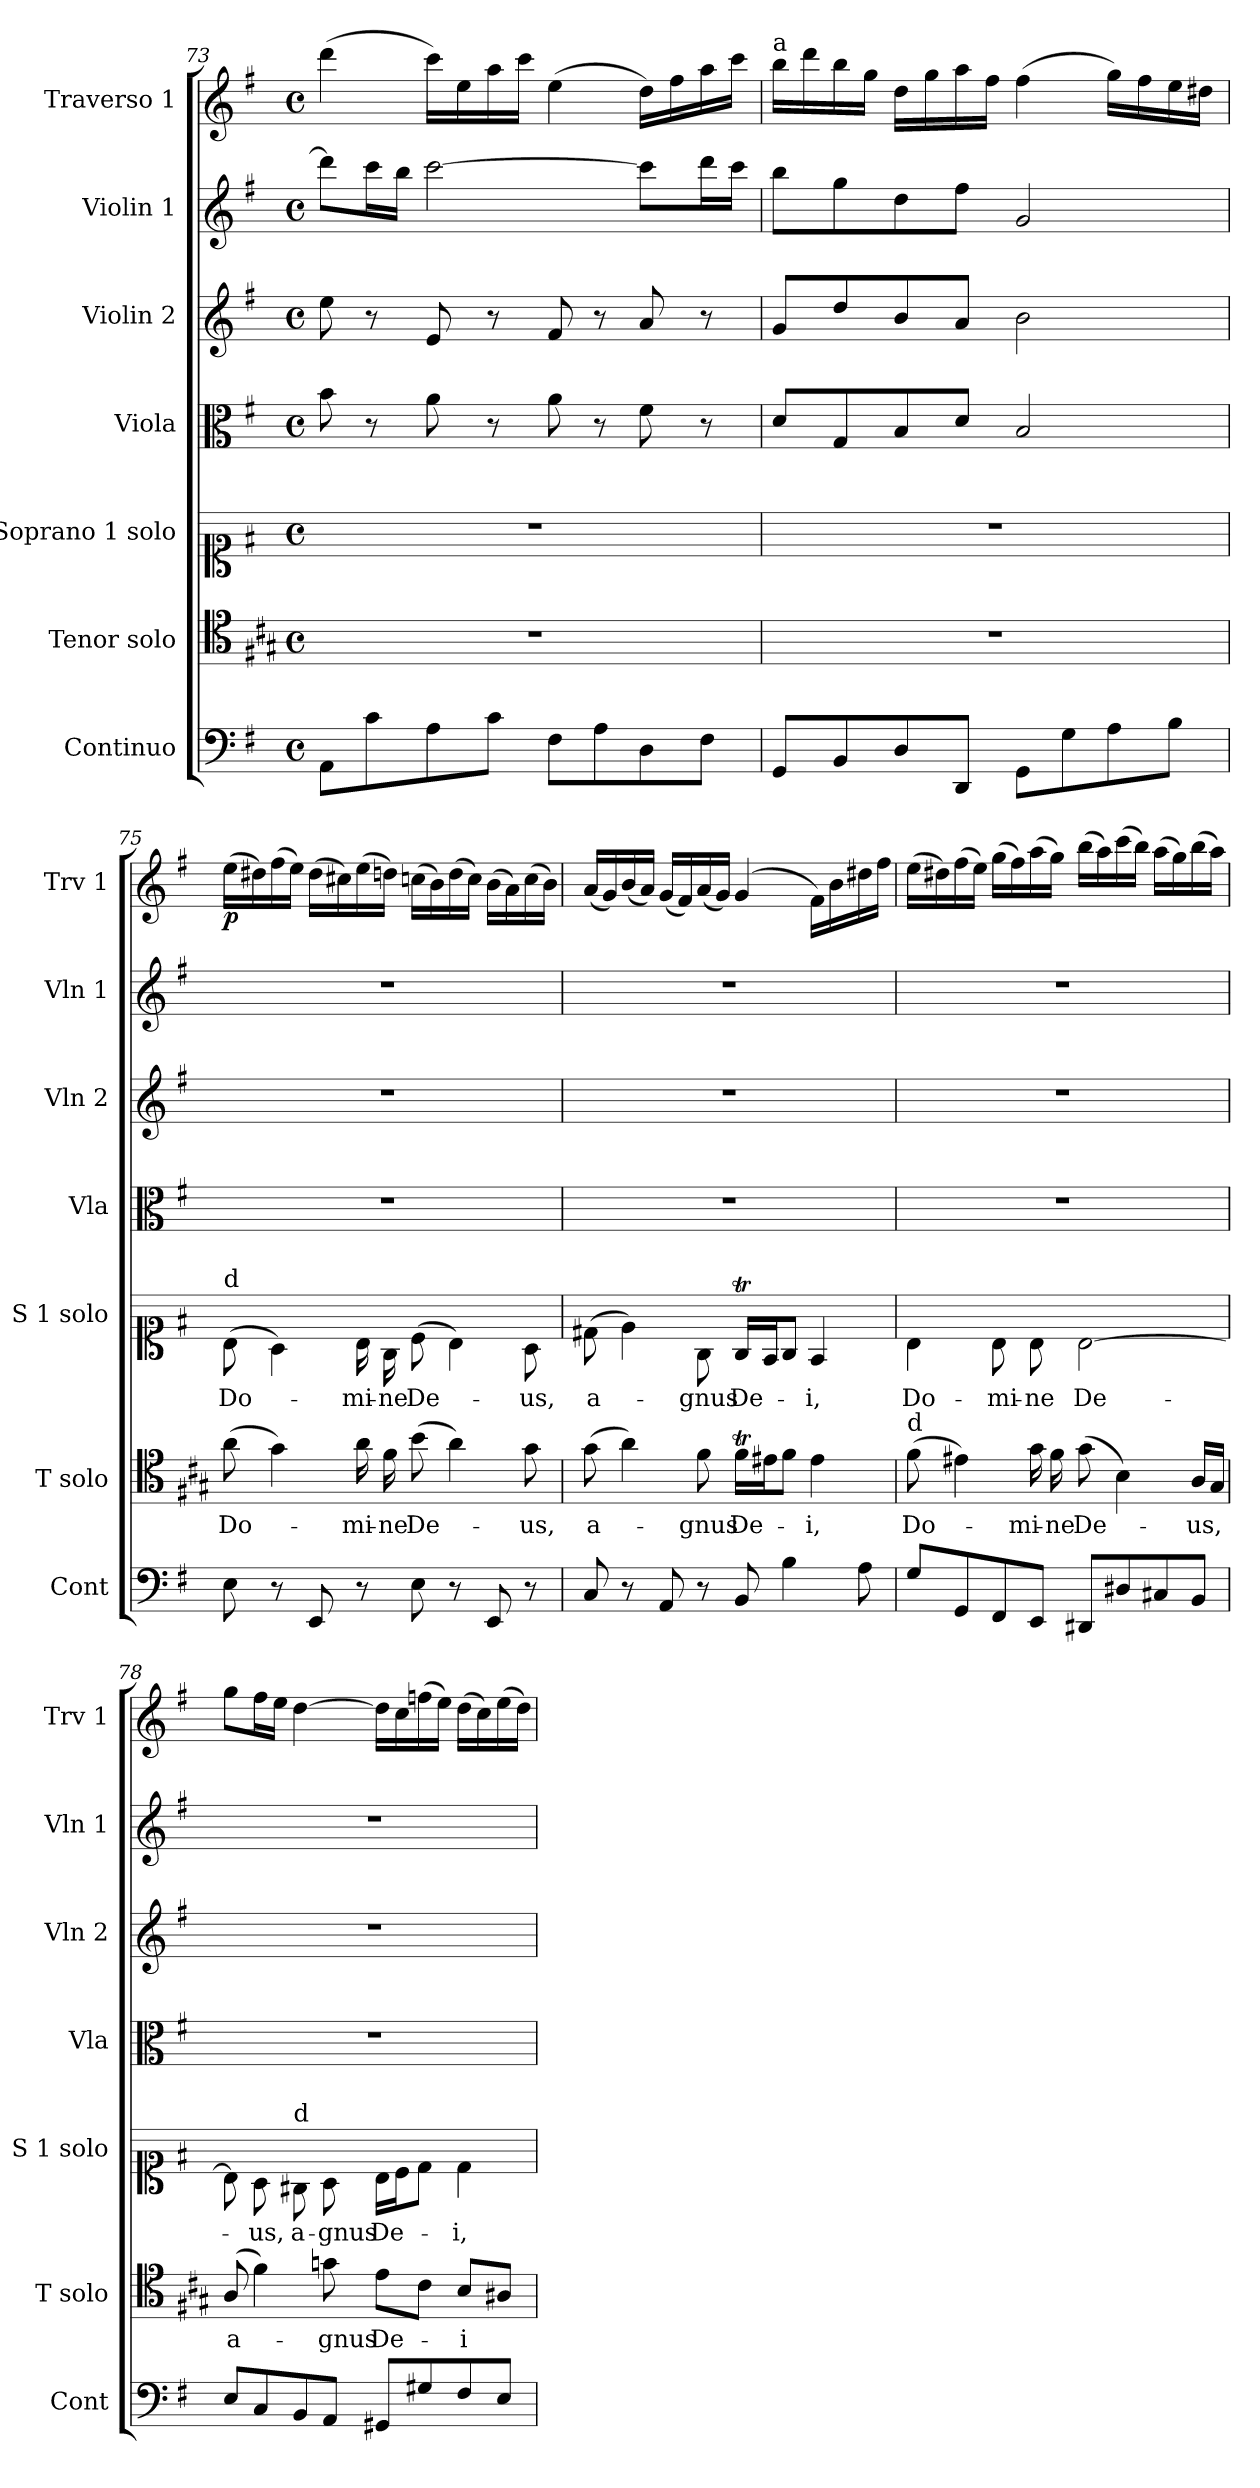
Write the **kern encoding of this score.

**kern	**kern	**text	**kern	**text	**kern	**kern	**kern	**kern	**dynam
*part7	*part6	*part6	*part5	*part5	*part4	*part3	*part2	*part1	*part1
*staff7	*staff6	*staff6	*staff5	*staff5	*staff4	*staff3	*staff2	*staff1	*staff1
*I"Continuo	*I"Tenor solo	*	*I"Soprano 1 solo	*	*I"Viola	*I"Violin 2	*I"Violin 1	*I"Traverso 1	*
*I'Cont	*I'T solo	*	*I'S 1 solo	*	*I'Vla	*I'Vln 2	*I'Vln 1	*I'Trv 1	*
*clefF4	*clefC4	*	*clefC1	*	*clefC3	*clefG2	*clefG2	*clefG2	*
*	*ITrd1c2	*	*ITrd-7c-12	*	*	*	*	*	*
*k[f#]	*k[f#]	*	*k[f#]	*	*k[f#]	*k[f#]	*k[f#]	*k[f#]	*
*M4/4	*M4/4	*	*M4/4	*	*M4/4	*M4/4	*M4/4	*M4/4	*
*met(c)	*met(c)	*	*met(c)	*	*met(c)	*met(c)	*met(c)	*met(c)	*
=73	=73	=73	=73	=73	=73	=73	=73	=73	=73
8AA\L	1r	.	1r	.	8b\	8ee\	8ddd\L]	(4ddd\	.
8c\	.	.	.	.	8r	8r	16ccc\L	.	.
.	.	.	.	.	.	.	16bb\JJ	.	.
8A\	.	.	.	.	8a\	8e/	[2ccc\	16ccc\LL)	.
.	.	.	.	.	.	.	.	16ee\	.
8c\J	.	.	.	.	8r	8r	.	16aa\	.
.	.	.	.	.	.	.	.	16ccc\JJ	.
8F#\L	.	.	.	.	8a\	8f#/	.	(4ee\	.
8A\	.	.	.	.	8r	8r	.	.	.
8D\	.	.	.	.	8f#\	8a/	8ccc\L]	16dd\LL)	.
.	.	.	.	.	.	.	.	16ff#\	.
8F#\J	.	.	.	.	8r	8r	16ddd\L	16aa\	.
.	.	.	.	.	.	.	16ccc\JJ	16ccc\JJ	.
=74	=74	=74	=74	=74	=74	=74	=74	=74	=74
!	!	!	!	!	!	!	!	!LO:TX:a:t=a	!
8GG/L	1r	.	1r	.	8d/L	8g/L	8bb\L	16bb\LL	.
.	.	.	.	.	.	.	.	16ddd\	.
8BB/	.	.	.	.	8G/	8dd/	8gg\	16bb\	.
.	.	.	.	.	.	.	.	16gg\JJ	.
8D/	.	.	.	.	8B/	8b/	8dd\	16dd\LL	.
.	.	.	.	.	.	.	.	16gg\	.
8DD/J	.	.	.	.	8d/J	8a/J	8ff#\J	16aa\	.
.	.	.	.	.	.	.	.	16ff#\JJ	.
8GG\L	.	.	.	.	2B/	2b\	2g/	(4ff#\	.
8G\	.	.	.	.	.	.	.	.	.
8A\	.	.	.	.	.	.	.	16gg\LL)	.
.	.	.	.	.	.	.	.	16ff#\	.
8B\J	.	.	.	.	.	.	.	16ee\	.
.	.	.	.	.	.	.	.	16dd#X\JJ	.
=75	=75	=75	=75	=75	=75	=75	=75	=75	=75
!	!	!	!LO:TX:a:t=d	!	!	!	!	!	!
!	!	!LO:LY:b	!	!LO:LY:b	!	!	!	!	!LO:DY:b
8E\	(8g\	Do-	(8b\	Do-	1r	1r	1r	(16ee\LL	p
.	.	.	.	.	.	.	.	16dd#X\)	.
8r	4f#\)	.	4a\)	.	.	.	.	(16ff#\	.
.	.	.	.	.	.	.	.	16ee\JJ)	.
8EE/	.	.	.	.	.	.	.	(16dd#\LL	.
.	.	.	.	.	.	.	.	16cc#X\)	.
!	!	!LO:LY:b	!	!LO:LY:b	!	!	!	!	!
8r	16g\	-mi-	16b\	-mi-	.	.	.	(16ee\	.
!	!	!LO:LY:b	!	!LO:LY:b	!	!	!	!	!
.	16e\	-ne	16g\	-ne	.	.	.	16ddn\JJ)	.
!	!	!LO:LY:b	!	!LO:LY:b	!	!	!	!	!
8E\	(8a\	De-	(8cc\	De-	.	.	.	(16ccn\LL	.
.	.	.	.	.	.	.	.	16b\)	.
8r	4g\)	.	4b\)	.	.	.	.	(16dd\	.
.	.	.	.	.	.	.	.	16cc\JJ)	.
8EE/	.	.	.	.	.	.	.	(16b\LL	.
.	.	.	.	.	.	.	.	16a\)	.
!	!	!LO:LY:b	!	!LO:LY:b	!	!	!	!	!
8r	8f#\	-us,	8a\	-us,	.	.	.	(16cc\	.
.	.	.	.	.	.	.	.	16b\JJ)	.
!!LO:PB:g=z
=76	=76	=76	=76	=76	=76	=76	=76	=76	=76
!	!	!LO:LY:b	!	!LO:LY:b	!	!	!	!	!
8C/	(8f#\	a-	(8dd#X\	a-	1r	1r	1r	(16a/LL	.
.	.	.	.	.	.	.	.	16g/)	.
8r	4g\)	.	4ee\)	.	.	.	.	(16b/	.
.	.	.	.	.	.	.	.	16a/JJ)	.
8AA/	.	.	.	.	.	.	.	(16g/LL	.
.	.	.	.	.	.	.	.	16f#/)	.
!	!	!LO:LY:b	!	!LO:LY:b	!	!	!	!	!
8r	8e\	-gnus	8g\	-gnus	.	.	.	(16a/	.
.	.	.	.	.	.	.	.	16g/JJ)	.
!	!	!LO:LY:b	!	!LO:LY:b	!	!	!	!	!
8BB/	16eT\LL	De-	16gT/LL	De-	.	.	.	(4g/	.
.	16d#X\J	.	16f#/J	.	.	.	.	.	.
4B\	8e\J	.	8g/J	.	.	.	.	.	.
!	!	!LO:LY:b	!	!LO:LY:b	!	!	!	!	!
.	4d#\	-i,	4f#/	-i,	.	.	.	16f#\LL)	.
.	.	.	.	.	.	.	.	16b\	.
8A\	.	.	.	.	.	.	.	16dd#X\	.
.	.	.	.	.	.	.	.	16ff#\JJ	.
=77	=77	=77	=77	=77	=77	=77	=77	=77	=77
!	!LO:TX:a:t=d	!	!	!	!	!	!	!	!
!	!	!LO:LY:b	!	!LO:LY:b	!	!	!	!	!
8G/L	(8e\	Do-	4b\	Do-	1r	1r	1r	(16ee\LL	.
.	.	.	.	.	.	.	.	16dd#X\)	.
8GG/	4d#X\)	.	.	.	.	.	.	(16ff#\	.
.	.	.	.	.	.	.	.	16ee\JJ)	.
!	!	!	!	!LO:LY:b	!	!	!	!	!
8FF#/	.	.	8b\	-mi-	.	.	.	(16gg\LL	.
.	.	.	.	.	.	.	.	16ff#\)	.
!	!	!LO:LY:b	!	!LO:LY:b	!	!	!	!	!
8EE/J	16f#\	-mi-	8b\	-ne	.	.	.	(16aa\	.
!	!	!LO:LY:b	!	!	!	!	!	!	!
.	16e\	-ne	.	.	.	.	.	16gg\JJ)	.
!	!	!LO:LY:b	!	!LO:LY:b	!	!	!	!	!
8DD#X/L	(8f#\	De-	[2b\	De-	.	.	.	(16bb\LL	.
.	.	.	.	.	.	.	.	16aa\)	.
8D#X/	4A\)	.	.	.	.	.	.	(16ccc\	.
.	.	.	.	.	.	.	.	16bb\JJ)	.
8C#X/	.	.	.	.	.	.	.	(16aa\LL	.
.	.	.	.	.	.	.	.	16gg\)	.
!	!	!LO:LY:b	!	!	!	!	!	!	!
8BB/J	16G/LL	-us,	.	.	.	.	.	(16bb\	.
.	16F#/JJ	.	.	.	.	.	.	16aa\JJ)	.
=78	=78	=78	=78	=78	=78	=78	=78	=78	=78
!	!	!LO:LY:b	!	!	!	!	!	!	!
8E/L	(8G/	a-	8b\]	.	1r	1r	1r	8gg\L	.
!	!	!	!	!LO:LY:b	!	!	!	!	!
8C/	4e\)	.	8a\	-us,	.	.	.	16ff#\L	.
.	.	.	.	.	.	.	.	16ee\JJ	.
!	!	!	!LO:TX:a:t=d	!	!	!	!	!	!
!	!	!	!	!LO:LY:b	!	!	!	!	!
8BB/	.	.	8g#X\	a-	.	.	.	[4dd\	.
!	!	!LO:LY:b	!	!LO:LY:b	!	!	!	!	!
8AA/J	8fn\	-gnus	8a\	-gnus	.	.	.	.	.
!	!	!LO:LY:b	!	!LO:LY:b	!	!	!	!	!
8GG#X/L	8d\L	De-	16b\LL	De-	.	.	.	16dd\LL]	.
.	.	.	16cc\J	.	.	.	.	16cc\	.
8G#X/	8B\J	.	8dd\J	.	.	.	.	(16ffn\	.
.	.	.	.	.	.	.	.	16ee\JJ)	.
!	!	!LO:LY:b	!	!LO:LY:b	!	!	!	!	!
8F#/	8A/L	-i	4dd\	-i,	.	.	.	(16dd\LL	.
.	.	.	.	.	.	.	.	16cc\)	.
8E/J	8G#X/J	.	.	.	.	.	.	(16ee\	.
.	.	.	.	.	.	.	.	16dd\JJ)	.
=	=	=	=	=	=	=	=	=	=
*-	*-	*-	*-	*-	*-	*-	*-	*-	*-
